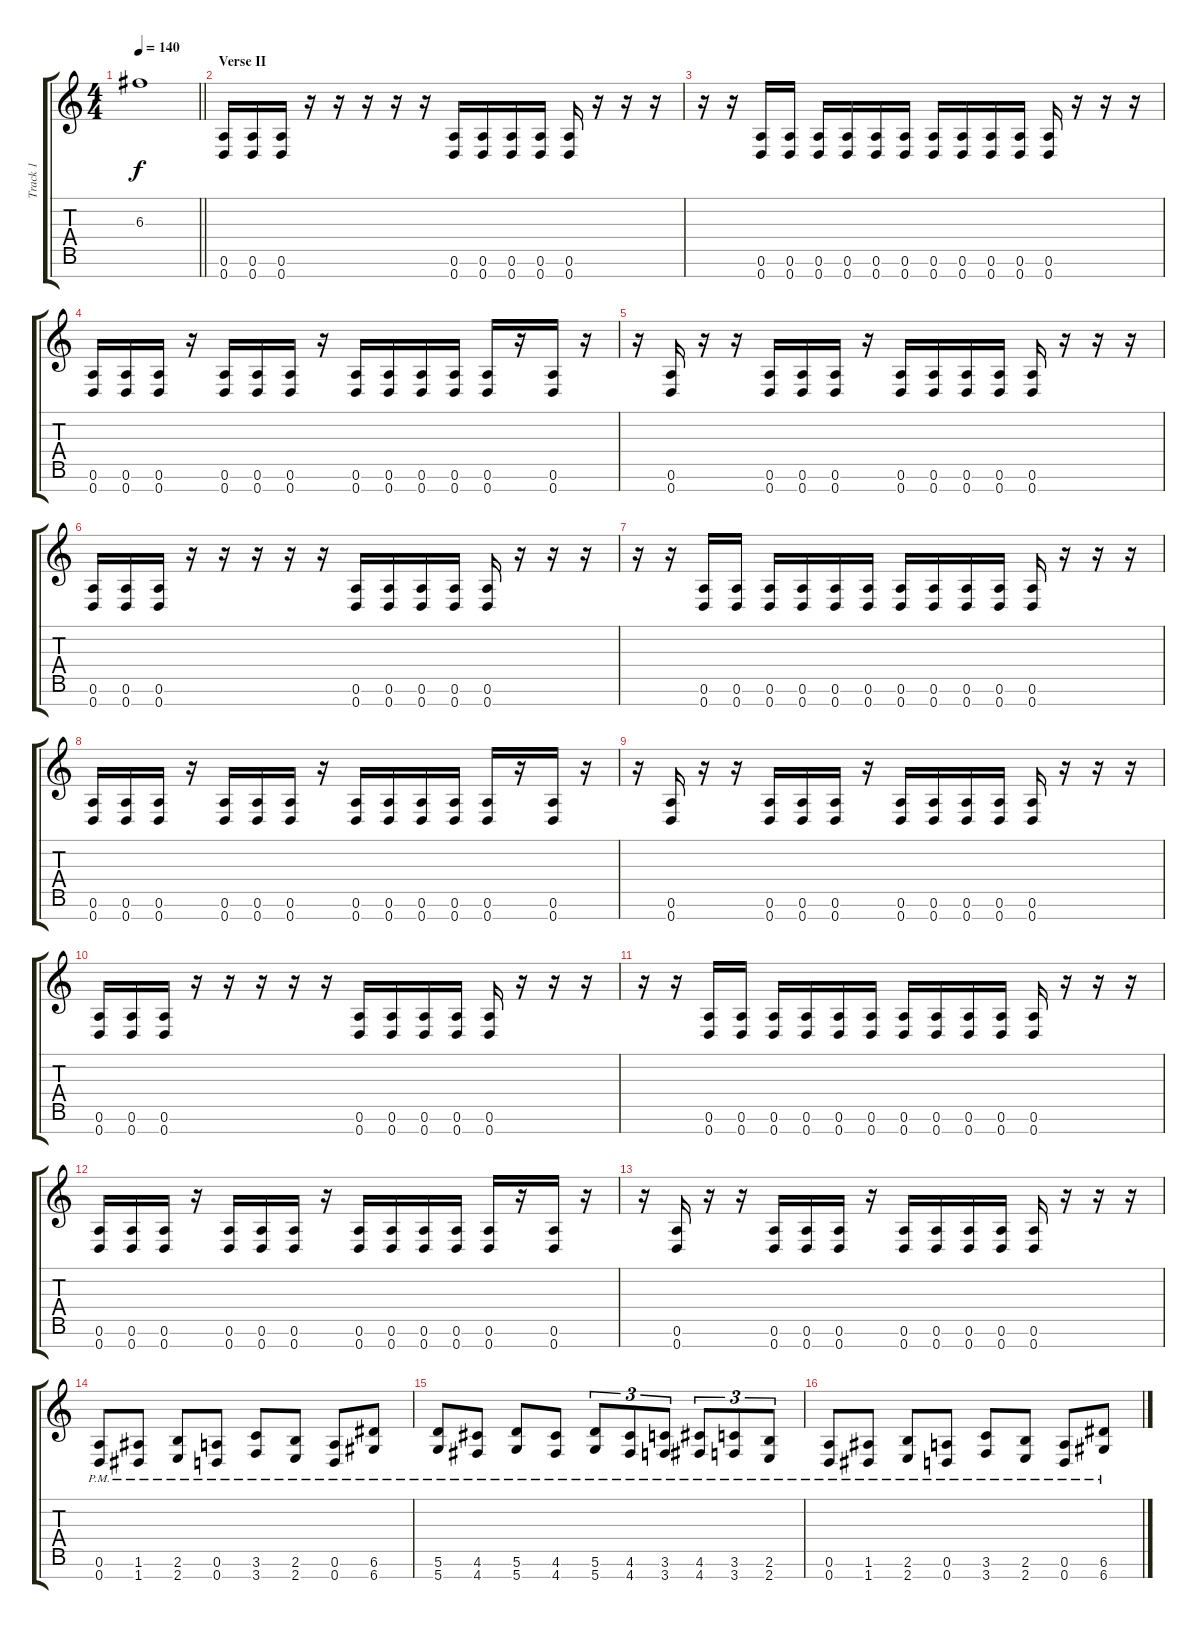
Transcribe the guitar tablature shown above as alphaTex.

\track ("Track 1" "Track 1") {instrument distortionguitar}
\staff {score tabs}
\tuning (A4 E4 C4 G3 D3 A2 D2) {hide}
\ts (4 4)
\tempo 140
\clef g2
\barLineRight lightlight
\ks c
6.3{t}.1{dy f} |
\section ("" "Verse II")
(0.6 0.7).16{instrument distortionguitar} (0.6 0.7).16 (0.6 0.7).16 r.16 r.16 r.16 r.16 r.16 (0.6 0.7).16 (0.6 0.7).16 (0.6 0.7).16 (0.6 0.7).16 (0.6 0.7).16 r.16 r.16 r.16 |
r.16 r.16 (0.6 0.7).16 (0.6 0.7).16 (0.6 0.7).16 (0.6 0.7).16 (0.6 0.7).16 (0.6 0.7).16 (0.6 0.7).16 (0.6 0.7).16 (0.6 0.7).16 (0.6 0.7).16 (0.6 0.7).16 r.16 r.16 r.16 |
(0.6 0.7).16 (0.6 0.7).16 (0.6 0.7).16 r.16 (0.6 0.7).16 (0.6 0.7).16 (0.6 0.7).16 r.16 (0.6 0.7).16 (0.6 0.7).16 (0.6 0.7).16 (0.6 0.7).16 (0.6 0.7).16 r.16 (0.6 0.7).16 r.16 |
r.16 (0.6 0.7).16 r.16 r.16 (0.6 0.7).16 (0.6 0.7).16 (0.6 0.7).16 r.16 (0.6 0.7).16 (0.6 0.7).16 (0.6 0.7).16 (0.6 0.7).16 (0.6 0.7).16 r.16 r.16 r.16 |
(0.6 0.7).16{instrument distortionguitar} (0.6 0.7).16 (0.6 0.7).16 r.16 r.16 r.16 r.16 r.16 (0.6 0.7).16 (0.6 0.7).16 (0.6 0.7).16 (0.6 0.7).16 (0.6 0.7).16 r.16 r.16 r.16 |
r.16 r.16 (0.6 0.7).16 (0.6 0.7).16 (0.6 0.7).16 (0.6 0.7).16 (0.6 0.7).16 (0.6 0.7).16 (0.6 0.7).16 (0.6 0.7).16 (0.6 0.7).16 (0.6 0.7).16 (0.6 0.7).16 r.16 r.16 r.16 |
(0.6 0.7).16 (0.6 0.7).16 (0.6 0.7).16 r.16 (0.6 0.7).16 (0.6 0.7).16 (0.6 0.7).16 r.16 (0.6 0.7).16 (0.6 0.7).16 (0.6 0.7).16 (0.6 0.7).16 (0.6 0.7).16 r.16 (0.6 0.7).16 r.16 |
r.16 (0.6 0.7).16 r.16 r.16 (0.6 0.7).16 (0.6 0.7).16 (0.6 0.7).16 r.16 (0.6 0.7).16 (0.6 0.7).16 (0.6 0.7).16 (0.6 0.7).16 (0.6 0.7).16 r.16 r.16 r.16 |
(0.6 0.7).16{instrument distortionguitar} (0.6 0.7).16 (0.6 0.7).16 r.16 r.16 r.16 r.16 r.16 (0.6 0.7).16 (0.6 0.7).16 (0.6 0.7).16 (0.6 0.7).16 (0.6 0.7).16 r.16 r.16 r.16 |
r.16 r.16 (0.6 0.7).16 (0.6 0.7).16 (0.6 0.7).16 (0.6 0.7).16 (0.6 0.7).16 (0.6 0.7).16 (0.6 0.7).16 (0.6 0.7).16 (0.6 0.7).16 (0.6 0.7).16 (0.6 0.7).16 r.16 r.16 r.16 |
(0.6 0.7).16 (0.6 0.7).16 (0.6 0.7).16 r.16 (0.6 0.7).16 (0.6 0.7).16 (0.6 0.7).16 r.16 (0.6 0.7).16 (0.6 0.7).16 (0.6 0.7).16 (0.6 0.7).16 (0.6 0.7).16 r.16 (0.6 0.7).16 r.16 |
r.16 (0.6 0.7).16 r.16 r.16 (0.6 0.7).16 (0.6 0.7).16 (0.6 0.7).16 r.16 (0.6 0.7).16 (0.6 0.7).16 (0.6 0.7).16 (0.6 0.7).16 (0.6 0.7).16 r.16 r.16 r.16 |
(0.6{pm} 0.7{pm}).8{instrument distortionguitar} (1.6{pm} 1.7{pm}).8 (2.6{pm} 2.7{pm}).8 (0.6{pm} 0.7{pm}).8 (3.6{pm} 3.7{pm}).8 (2.6{pm} 2.7{pm}).8 (0.6{pm} 0.7{pm}).8 (6.6{pm} 6.7{pm}).8 |
(5.6{pm} 5.7{pm}).8 (4.6{pm} 4.7{pm}).8 (5.6{pm} 5.7{pm}).8 (4.6{pm} 4.7{pm}).8 (5.6{pm} 5.7{pm}).8{tu (3 2)} (4.6{pm} 4.7{pm}).8{tu (3 2)} (3.6{pm} 3.7{pm}).8{tu (3 2)} (4.6{pm} 4.7{pm}).8{tu (3 2)} (3.6{pm} 3.7{pm}).8{tu (3 2)} (2.6{pm} 2.7{pm}).8{tu (3 2)} |
(0.6{pm} 0.7{pm}).8{instrument distortionguitar} (1.6{pm} 1.7{pm}).8 (2.6{pm} 2.7{pm}).8 (0.6{pm} 0.7{pm}).8 (3.6{pm} 3.7{pm}).8 (2.6{pm} 2.7{pm}).8 (0.6{pm} 0.7{pm}).8 (6.6{pm} 6.7{pm}).8
